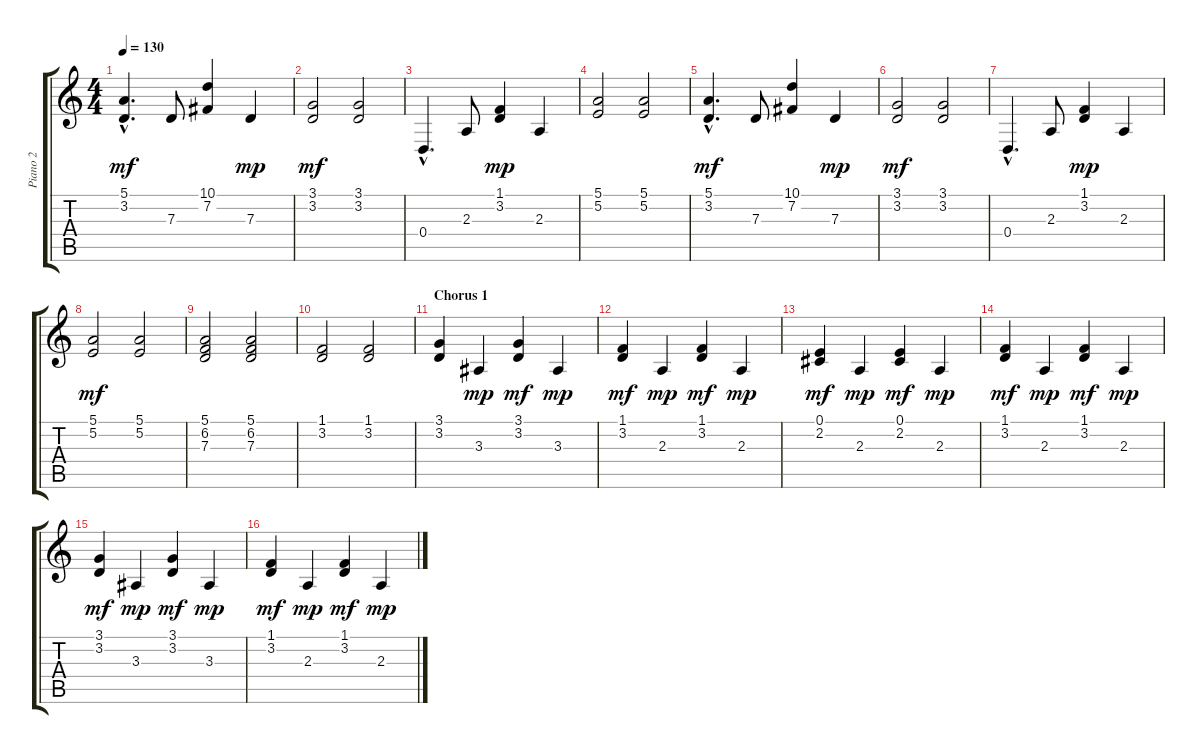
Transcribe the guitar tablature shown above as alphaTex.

\track ("Piano 2" "Piano 2") {instrument acousticgrandpiano}
\staff {score tabs}
\tuning (E4 B3 G3 D3 A2 E2) {hide}
\ts (4 4)
\tempo 130
\clef g2
\ks c
(5.1{hac} 3.2{hac}).4{d dy mf} 7.3.8 (10.1 7.2).4 7.3.4{dy mp} |
(3.1 3.2).2{dy mf} (3.1 3.2).2 |
0.4{hac}.4{d} 2.3.8 (1.1 3.2).4{dy mp} 2.3.4 |
(5.1 5.2).2 (5.1 5.2).2 |
(5.1{hac} 3.2{hac}).4{d dy mf} 7.3.8 (10.1 7.2).4 7.3.4{dy mp} |
(3.1 3.2).2{dy mf} (3.1 3.2).2 |
0.4{hac}.4{d} 2.3.8 (1.1 3.2).4{dy mp} 2.3.4 |
(5.1 5.2).2{dy mf} (5.1 5.2).2 |
(5.1 6.2 7.3).2 (5.1 6.2 7.3).2 |
(1.1 3.2).2 (1.1 3.2).2 |
\section ("" "Chorus 1")
(3.1 3.2).4 3.3.4{dy mp} (3.1 3.2).4{dy mf} 3.3.4{dy mp} |
(1.1 3.2).4{dy mf} 2.3.4{dy mp} (1.1 3.2).4{dy mf} 2.3.4{dy mp} |
(0.1 2.2).4{dy mf} 2.3.4{dy mp} (0.1 2.2).4{dy mf} 2.3.4{dy mp} |
(1.1 3.2).4{dy mf} 2.3.4{dy mp} (1.1 3.2).4{dy mf} 2.3.4{dy mp} |
(3.1 3.2).4{dy mf} 3.3.4{dy mp} (3.1 3.2).4{dy mf} 3.3.4{dy mp} |
(1.1 3.2).4{dy mf} 2.3.4{dy mp} (1.1 3.2).4{dy mf} 2.3.4{dy mp}
